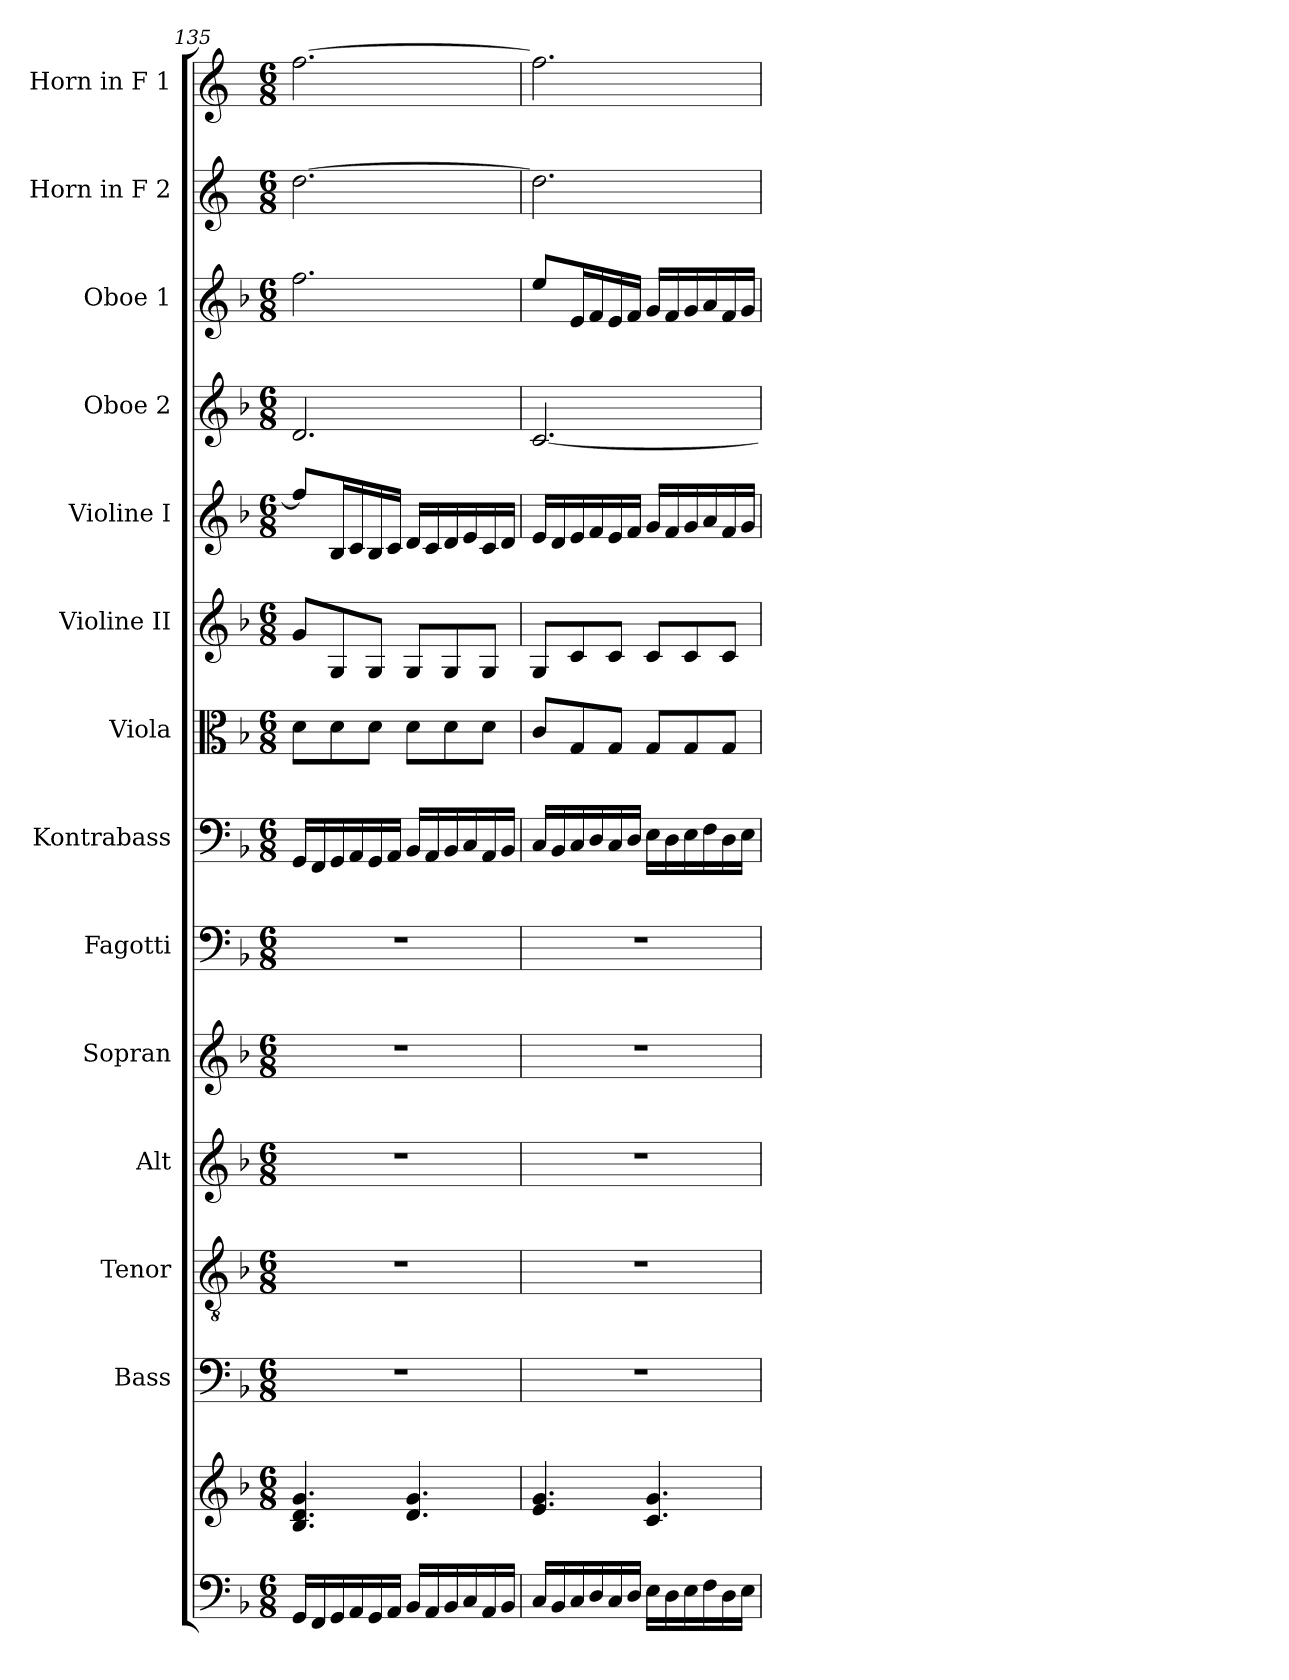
**kern	**kern	**kern	**kern	**kern	**kern	**kern	**kern	**kern	**kern	**kern	**kern	**kern	**kern	**kern
*part14	*part14	*part13	*part12	*part11	*part10	*part9	*part8	*part7	*part6	*part5	*part4	*part3	*part2	*part1
*staff15	*staff14	*staff13	*staff12	*staff11	*staff10	*staff9	*staff8	*staff7	*staff6	*staff5	*staff4	*staff3	*staff2	*staff1
*	*	*I"Bass	*I"Tenor	*I"Alt	*I"Sopran	*I"Fagotti	*I"Kontrabass	*I"Viola	*I"Violine II	*I"Violine I	*I"Oboe 2	*I"Oboe 1	*I"Horn in F 2	*I"Horn in F 1
*	*	*I'B.	*I'T.	*I'A.	*I'S.	*I'Fg.	*I'Kb.	*I'Vla.	*I'Vl. II	*I'Vl. I	*I'Ob. 2	*I'Ob. 1	*	*
*clefF4	*clefG2	*clefF4	*clefGv2	*clefG2	*clefG2	*clefF4	*clefF4	*clefC3	*clefG2	*clefG2	*clefG2	*clefG2	*clefG2	*clefG2
*	*	*	*	*	*	*	*ITrd7c12	*	*	*	*	*	*ITrd4c7	*ITrd4c7
*k[b-]	*k[b-]	*k[b-]	*k[b-]	*k[b-]	*k[b-]	*k[b-]	*k[b-]	*k[b-]	*k[b-]	*k[b-]	*k[b-]	*k[b-]	*k[b-]	*k[b-]
*F:	*F:	*F:	*F:	*F:	*F:	*F:	*F:	*F:	*F:	*F:	*F:	*F:	*F:	*F:
*M6/8	*M6/8	*M6/8	*M6/8	*M6/8	*M6/8	*M6/8	*M6/8	*M6/8	*M6/8	*M6/8	*M6/8	*M6/8	*M6/8	*M6/8
=135	=135	=135	=135	=135	=135	=135	=135	=135	=135	=135	=135	=135	=135	=135
16GG/LL	4.B-/ 4.d/ 4.g/	2.r	2.r	2.r	2.r	2.r	16GGG/LL	8d\L	8g/L	8ff/L]	2.d/	2.ff\	[2.g\	[2.b-\
16FF/	.	.	.	.	.	.	16FFF/	.	.	.	.	.	.	.
16GG/	.	.	.	.	.	.	16GGG/	8d\	8G/	16B-/L	.	.	.	.
16AA/	.	.	.	.	.	.	16AAA/	.	.	16c/	.	.	.	.
16GG/	.	.	.	.	.	.	16GGG/	8d\J	8G/J	16B-/	.	.	.	.
16AA/JJ	.	.	.	.	.	.	16AAA/JJ	.	.	16c/JJ	.	.	.	.
16BB-/LL	4.d/ 4.g/	.	.	.	.	.	16BBB-/LL	8d\L	8G/L	16d/LL	.	.	.	.
16AA/	.	.	.	.	.	.	16AAA/	.	.	16c/	.	.	.	.
16BB-/	.	.	.	.	.	.	16BBB-/	8d\	8G/	16d/	.	.	.	.
16C/	.	.	.	.	.	.	16CC/	.	.	16e/	.	.	.	.
16AA/	.	.	.	.	.	.	16AAA/	8d\J	8G/J	16c/	.	.	.	.
16BB-/JJ	.	.	.	.	.	.	16BBB-/JJ	.	.	16d/JJ	.	.	.	.
=136	=136	=136	=136	=136	=136	=136	=136	=136	=136	=136	=136	=136	=136	=136
16C/LL	4.e/ 4.g/	2.r	2.r	2.r	2.r	2.r	16CC/LL	8c/L	8G/L	16e/LL	[2.c/	8ee/L	2.g\]	2.b-\]
16BB-/	.	.	.	.	.	.	16BBB-/	.	.	16d/	.	.	.	.
16C/	.	.	.	.	.	.	16CC/	8G/	8c/	16e/	.	16e/L	.	.
16D/	.	.	.	.	.	.	16DD/	.	.	16f/	.	16f/	.	.
16C/	.	.	.	.	.	.	16CC/	8G/J	8c/J	16e/	.	16e/	.	.
16D/JJ	.	.	.	.	.	.	16DD/JJ	.	.	16f/JJ	.	16f/JJ	.	.
16E\LL	4.c/ 4.g/	.	.	.	.	.	16EE\LL	8G/L	8c/L	16g/LL	.	16g/LL	.	.
16D\	.	.	.	.	.	.	16DD\	.	.	16f/	.	16f/	.	.
16E\	.	.	.	.	.	.	16EE\	8G/	8c/	16g/	.	16g/	.	.
16F\	.	.	.	.	.	.	16FF\	.	.	16a/	.	16a/	.	.
16D\	.	.	.	.	.	.	16DD\	8G/J	8c/J	16f/	.	16f/	.	.
16E\JJ	.	.	.	.	.	.	16EE\JJ	.	.	16g/JJ	.	16g/JJ	.	.
=	=	=	=	=	=	=	=	=	=	=	=	=	=	=
*-	*-	*-	*-	*-	*-	*-	*-	*-	*-	*-	*-	*-	*-	*-
